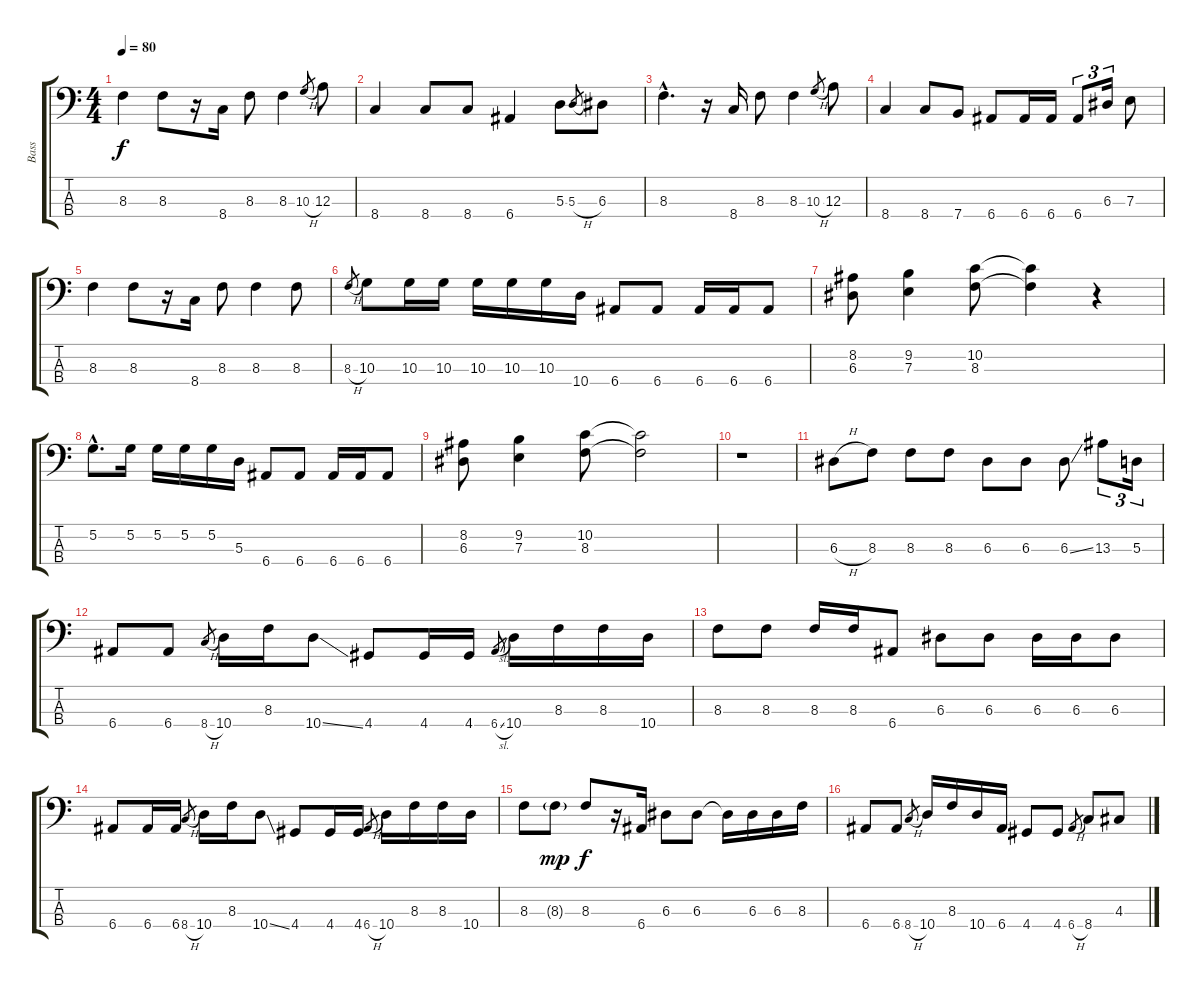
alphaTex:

\track ("Bass" "Bass") {instrument electricbasspick}
\staff {score tabs}
\tuning (G2 D2 A1 E1) {hide}
\ts (4 4)
\tempo 80
\clef f4
\ks c
8.3.4{dy f} 8.3.8 r.16 8.4.16 8.3.8 8.3.4 10.3{h}.8{gr} 12.3.8 |
8.4.4 8.4.8 8.4.8 6.4.4 5.3.8 5.3{h}.8{gr} 6.3.8 |
8.3{hac}.4{d} r.16 8.4.16 8.3.8 8.3.4 10.3{h}.8{gr} 12.3.8 |
8.4.4 8.4.8 7.4.8 6.4.8 6.4.16 6.4.16 6.4.8{tu (3 2)} 6.3.16{tu (3 2)} 7.3.8 |
8.3.4 8.3.8 r.16 8.4.16 8.3.8 8.3.4 8.3.8 |
8.3{h}.8{gr} 10.3.8 10.3.16 10.3.16 10.3.16 10.3.16 10.3.16 10.4.16 6.4.8 6.4.8 6.4.16 6.4.16 6.4.8 |
(8.2 6.3).8 (9.2 7.3).4 (10.2 8.3).8 (10.2{t} 8.3{t}).4 r.4 |
5.2{hac}.8{d} 5.2.16 5.2.16 5.2.16 5.2.16 5.3.16 6.4.8 6.4.8 6.4.16 6.4.16 6.4.8 |
(8.2 6.3).8 (9.2 7.3).4 (10.2 8.3).8 (10.2{t} 8.3{t}).2 |
r.1 |
6.3{h}.8 8.3.8 8.3.8 8.3.8 6.3.8 6.3.8 6.3{ss}.8 13.3.8{tu (3 2)} 5.3.16{tu (3 2)} |
6.4.8 6.4.8 8.4{h}.8{gr} 10.4.16 8.3.16 10.4{ss}.8 4.4.8 4.4.16 4.4.16 6.4{sl}.8{gr} 10.4.16 8.3.16 8.3.16 10.4.16 |
8.3.8 8.3.8 8.3.16 8.3.16 6.4.8 6.3.8 6.3.8 6.3.16 6.3.16 6.3.8 |
6.4.8 6.4.16 6.4.16 8.4{h}.8{gr} 10.4.16 8.3.16 10.4{ss}.8 4.4.8 4.4.16 4.4.16 6.4{h}.8{gr} 10.4.16 8.3.16 8.3.16 10.4.16 |
8.3.8 8.3{g}.8{dy mp} 8.3.8{dy f} r.16 6.4.16 6.3.8 6.3.8 6.3{t}.16 6.3.16 6.3.16 8.3.16 |
6.4.8 6.4.8 8.4{h}.8{gr} 10.4.16 8.3.16 10.4.16 6.4.16 4.4.8 4.4.8 6.4{h}.8{gr} 8.4.8 4.3.8
